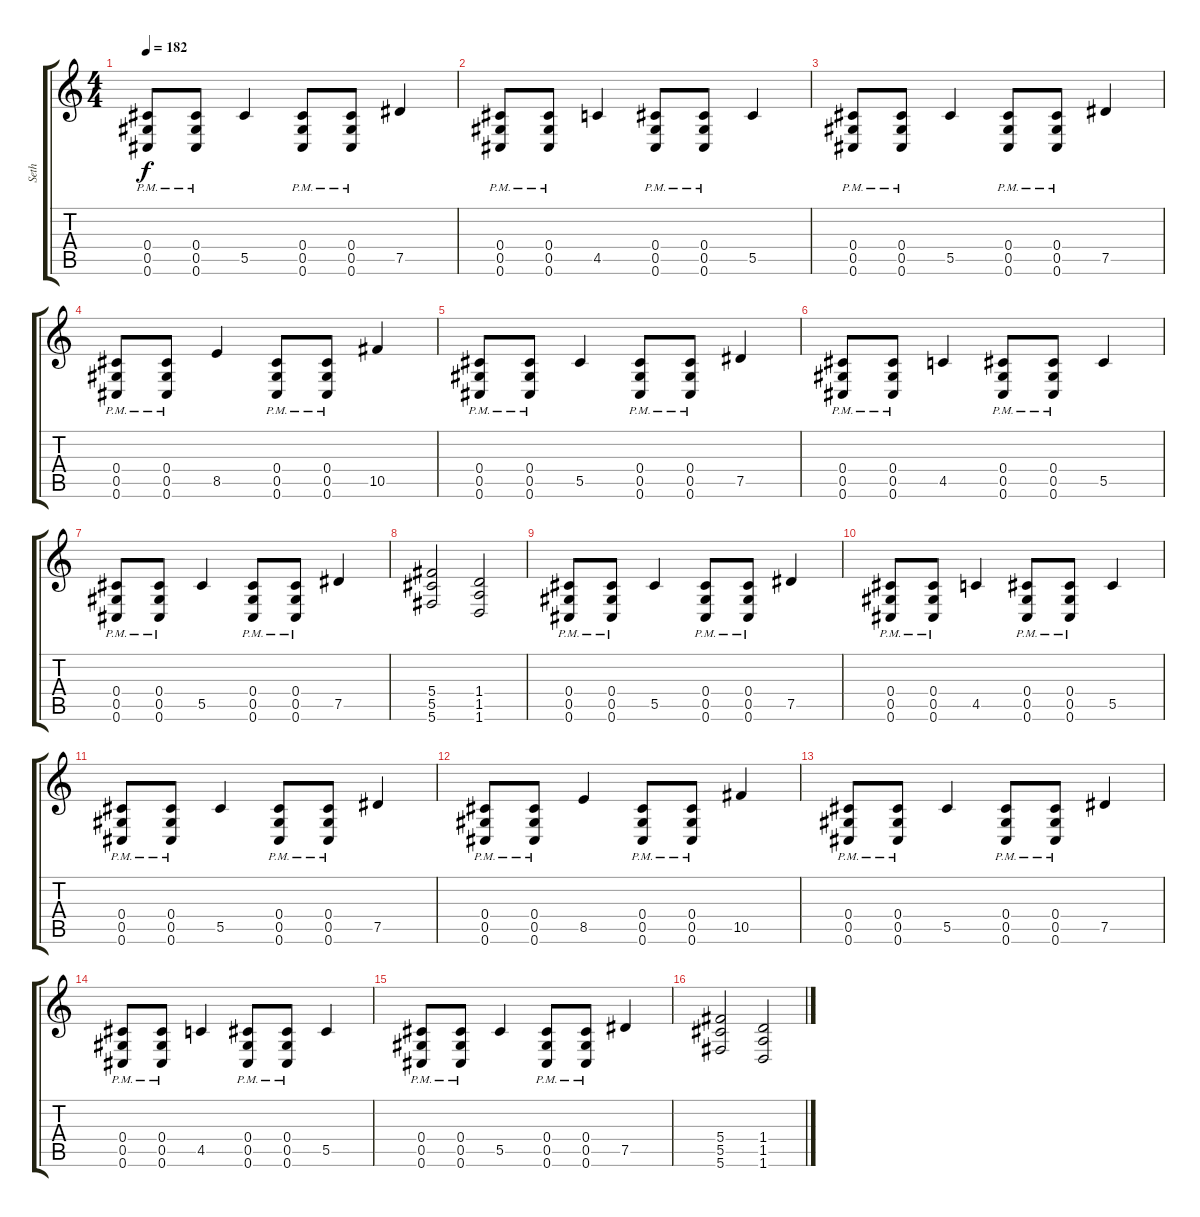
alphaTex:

\track ("Seth" "Seth") {instrument distortionguitar}
\staff {score tabs}
\tuning (Eb4 Bb3 Gb3 Db3 Ab2 Db2) {hide}
\ts (4 4)
\tempo 182
\clef g2
\ks c
(0.4 0.5{pm} 0.6{pm}).8{dy f} (0.4 0.5{pm} 0.6{pm}).8 5.5.4 (0.4{pm} 0.5{pm} 0.6{pm}).8 (0.4{pm} 0.5{pm} 0.6{pm}).8 7.5.4 |
(0.4{pm} 0.5 0.6).8 (0.4{pm} 0.5 0.6).8 4.5.4 (0.4{pm} 0.5 0.6).8 (0.4{pm} 0.5 0.6).8 5.5.4 |
(0.4{pm} 0.5 0.6).8 (0.4{pm} 0.5 0.6).8 5.5.4 (0.4{pm} 0.5 0.6).8 (0.4{pm} 0.5 0.6).8 7.5.4 |
(0.4{pm} 0.5 0.6).8 (0.4{pm} 0.5 0.6).8 8.5.4 (0.4{pm} 0.5 0.6).8 (0.4{pm} 0.5 0.6).8 10.5.4 |
(0.4 0.5{pm} 0.6{pm}).8 (0.4 0.5{pm} 0.6{pm}).8 5.5.4 (0.4{pm} 0.5{pm} 0.6{pm}).8 (0.4{pm} 0.5{pm} 0.6{pm}).8 7.5.4 |
(0.4{pm} 0.5 0.6).8 (0.4{pm} 0.5 0.6).8 4.5.4 (0.4{pm} 0.5 0.6).8 (0.4{pm} 0.5 0.6).8 5.5.4 |
(0.4{pm} 0.5 0.6).8 (0.4{pm} 0.5 0.6).8 5.5.4 (0.4{pm} 0.5 0.6).8 (0.4{pm} 0.5 0.6).8 7.5.4 |
(5.4 5.5 5.6).2 (1.4 1.5 1.6).2 |
(0.4 0.5{pm} 0.6{pm}).8 (0.4 0.5{pm} 0.6{pm}).8 5.5.4 (0.4{pm} 0.5{pm} 0.6{pm}).8 (0.4{pm} 0.5{pm} 0.6{pm}).8 7.5.4 |
(0.4{pm} 0.5 0.6).8 (0.4{pm} 0.5 0.6).8 4.5.4 (0.4{pm} 0.5 0.6).8 (0.4{pm} 0.5 0.6).8 5.5.4 |
(0.4{pm} 0.5 0.6).8 (0.4{pm} 0.5 0.6).8 5.5.4 (0.4{pm} 0.5 0.6).8 (0.4{pm} 0.5 0.6).8 7.5.4 |
(0.4{pm} 0.5 0.6).8 (0.4{pm} 0.5 0.6).8 8.5.4 (0.4{pm} 0.5 0.6).8 (0.4{pm} 0.5 0.6).8 10.5.4 |
(0.4 0.5{pm} 0.6{pm}).8 (0.4 0.5{pm} 0.6{pm}).8 5.5.4 (0.4{pm} 0.5{pm} 0.6{pm}).8 (0.4{pm} 0.5{pm} 0.6{pm}).8 7.5.4 |
(0.4{pm} 0.5 0.6).8 (0.4{pm} 0.5 0.6).8 4.5.4 (0.4{pm} 0.5 0.6).8 (0.4{pm} 0.5 0.6).8 5.5.4 |
(0.4{pm} 0.5 0.6).8 (0.4{pm} 0.5 0.6).8 5.5.4 (0.4{pm} 0.5 0.6).8 (0.4{pm} 0.5 0.6).8 7.5.4 |
(5.4 5.5 5.6).2 (1.4 1.5 1.6).2
